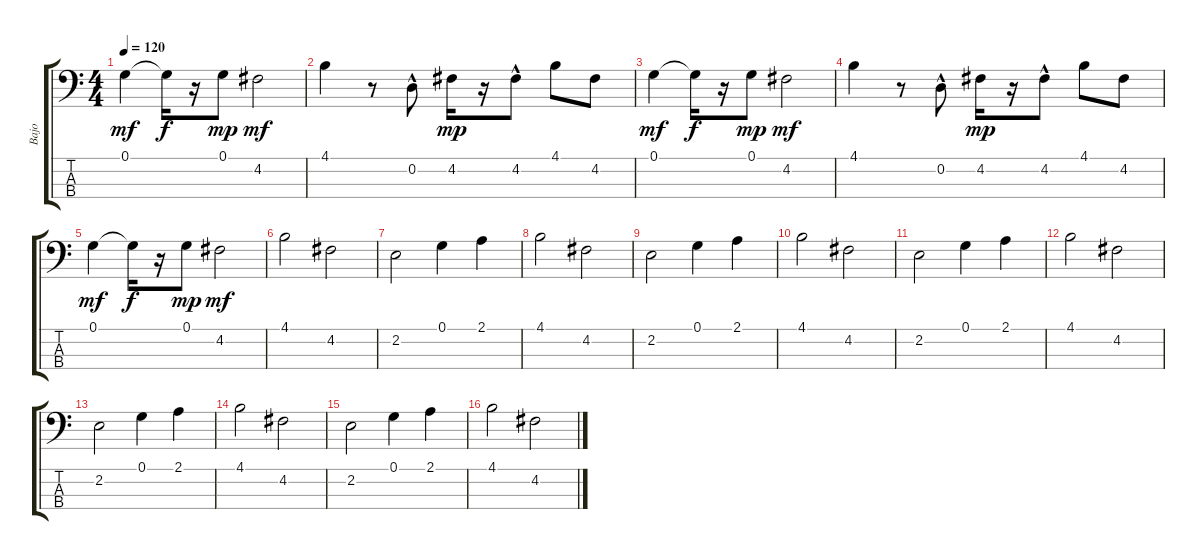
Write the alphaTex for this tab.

\track ("Bajo" "Bajo") {instrument fretlessbass}
\staff {score tabs}
\tuning (G2 D2 A1 E1) {hide}
\ts (4 4)
\tempo 120
\clef f4
\ks c
0.1.4{dy mf} 0.1{t}.16{dy f} r.16 0.1.8{dy mp} 4.2.2{dy mf} |
4.1.4 r.8 0.2{hac}.8 4.2.16{dy mp} r.16 4.2{hac}.8 4.1.8 4.2.8 |
0.1.4{dy mf} 0.1{t}.16{dy f} r.16 0.1.8{dy mp} 4.2.2{dy mf} |
4.1.4 r.8 0.2{hac}.8 4.2.16{dy mp} r.16 4.2{hac}.8 4.1.8 4.2.8 |
0.1.4{dy mf} 0.1{t}.16{dy f} r.16 0.1.8{dy mp} 4.2.2{dy mf} |
4.1.2 4.2.2 |
2.2.2 0.1.4 2.1.4 |
4.1.2 4.2.2 |
2.2.2 0.1.4 2.1.4 |
4.1.2 4.2.2 |
2.2.2 0.1.4 2.1.4 |
4.1.2 4.2.2 |
2.2.2 0.1.4 2.1.4 |
4.1.2 4.2.2 |
2.2.2 0.1.4 2.1.4 |
4.1.2 4.2.2
